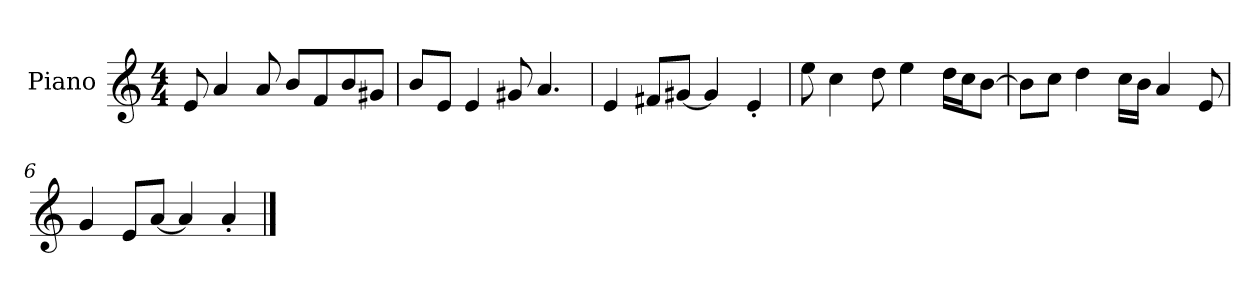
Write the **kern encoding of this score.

**kern
*part1
*staff1
*I"Piano
*I'P-no
*clefG2
*k[]
*M4/4
*MM90
=1
8e/
4a/
8a/
8b/L
8f/
8b/
8g#X/J
=2
8b/L
8e/J
4e/
8g#X/
4.a/
=3
4e/
8f#X/L
[8g#X/J
4g#/]
4e'/
=4
8ee\
4cc\
8dd\
4ee\
16dd\LL
16cc\J
[8b\J
=5
8b\L]
8cc\J
4dd\
16cc\LL
16b\JJ
4a/
8e/
!!LO:LB:g=z
=6
4g/
8e/L
[8a/J
4a/]
4a'/
==
*-
